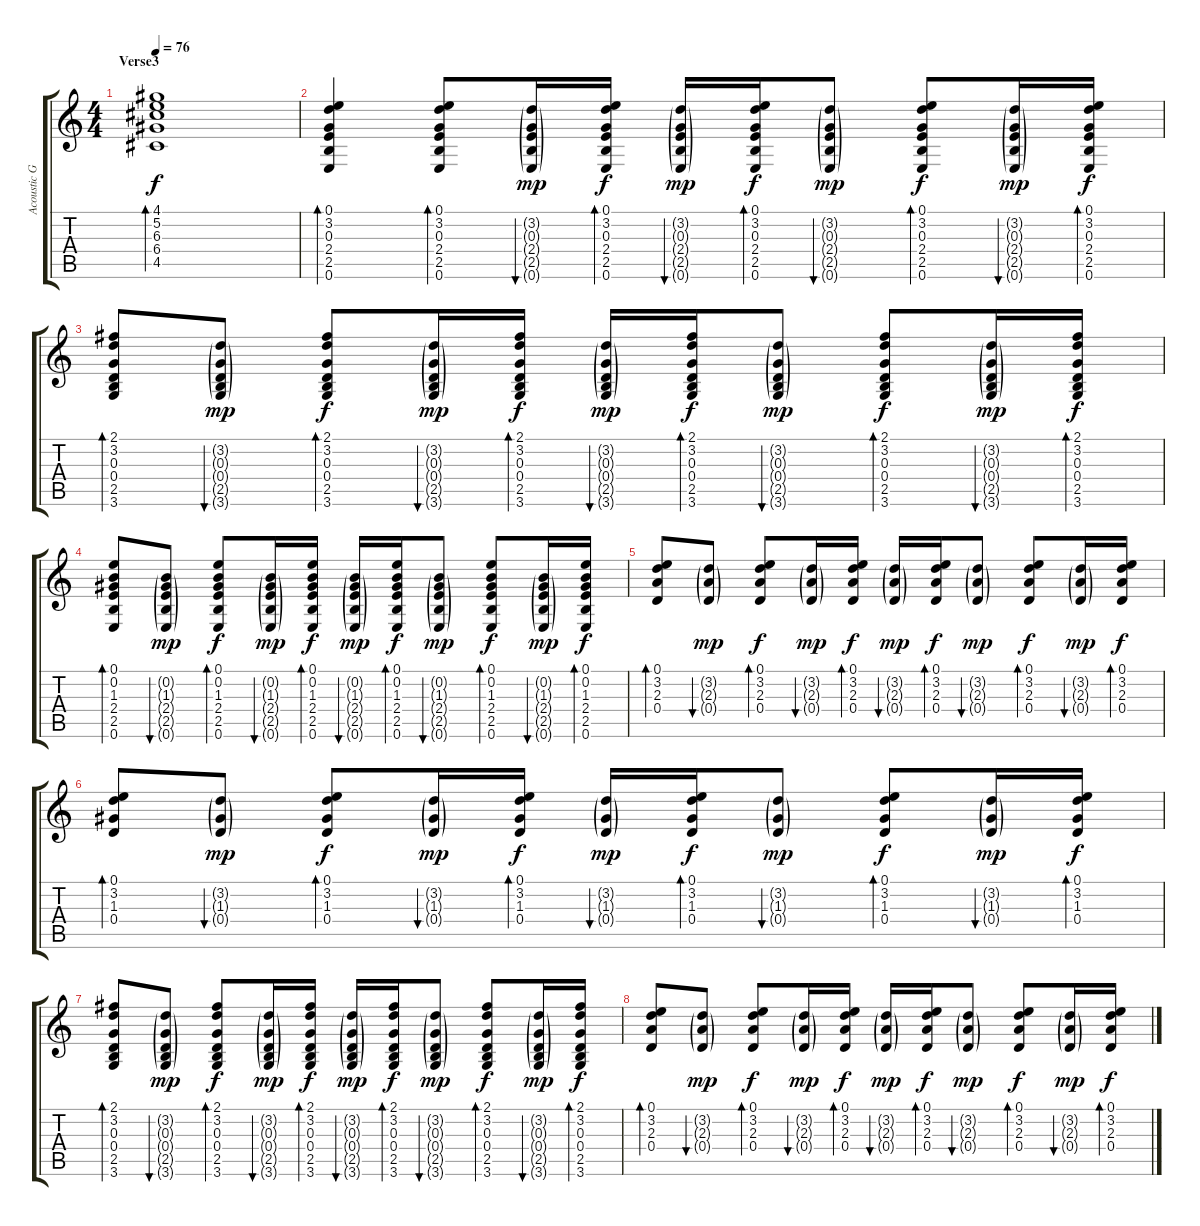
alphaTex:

\track ("Acoustic Gtr 2" "Acoustic G") {instrument acousticguitarnylon}
\staff {score tabs}
\tuning (E4 B3 G3 D3 A2 E2) {hide}
\ts (4 4)
\section ("" "Verse3")
\tempo 76
\clef g2
\ks c
(4.1 5.2 6.3 6.4 4.5).1{bd 240 dy f} |
(0.1 3.2 0.3 2.4 2.5 0.6).4{bd 120} (0.1 3.2 0.3 2.4 2.5 0.6).8{bd 60} (3.2{g} 0.3{g} 2.4{g} 2.5{g} 0.6{g}).16{bu 60 dy mp} (0.1 3.2 0.3 2.4 2.5 0.6).16{bd 60 dy f} (3.2{g} 0.3{g} 2.4{g} 2.5{g} 0.6{g}).16{bu 60 dy mp} (0.1 3.2 0.3 2.4 2.5 0.6).16{bd 60 dy f} (3.2{g} 0.3{g} 2.4{g} 2.5{g} 0.6{g}).8{bu 60 dy mp} (0.1 3.2 0.3 2.4 2.5 0.6).8{bd 60 dy f} (3.2{g} 0.3{g} 2.4{g} 2.5{g} 0.6{g}).16{bu 60 dy mp} (0.1 3.2 0.3 2.4 2.5 0.6).16{bd 60 dy f} |
(2.1 3.2 0.3 0.4 2.5 3.6).8{bd 60} (3.2{g} 0.3{g} 0.4{g} 2.5{g} 3.6{g}).8{bu 60 dy mp} (2.1 3.2 0.3 0.4 2.5 3.6).8{bd 60 dy f} (3.2{g} 0.3{g} 0.4{g} 2.5{g} 3.6{g}).16{bu 60 dy mp} (2.1 3.2 0.3 0.4 2.5 3.6).16{bd 60 dy f} (3.2{g} 0.3{g} 0.4{g} 2.5{g} 3.6{g}).16{bu 60 dy mp} (2.1 3.2 0.3 0.4 2.5 3.6).16{bd 60 dy f} (3.2{g} 0.3{g} 0.4{g} 2.5{g} 3.6{g}).8{bu 60 dy mp} (2.1 3.2 0.3 0.4 2.5 3.6).8{bd 60 dy f} (3.2{g} 0.3{g} 0.4{g} 2.5{g} 3.6{g}).16{bu 60 dy mp} (2.1 3.2 0.3 0.4 2.5 3.6).16{bd 60 dy f} |
(0.1 0.2 1.3 2.4 2.5 0.6).8{bd 60} (0.2{g} 1.3{g} 2.4{g} 2.5{g} 0.6{g}).8{bu 60 dy mp} (0.1 0.2 1.3 2.4 2.5 0.6).8{bd 60 dy f} (0.2{g} 1.3{g} 2.4{g} 2.5{g} 0.6{g}).16{bu 60 dy mp} (0.1 0.2 1.3 2.4 2.5 0.6).16{bd 60 dy f} (0.2{g} 1.3{g} 2.4{g} 2.5{g} 0.6{g}).16{bu 60 dy mp} (0.1 0.2 1.3 2.4 2.5 0.6).16{bd 60 dy f} (0.2{g} 1.3{g} 2.4{g} 2.5{g} 0.6{g}).8{bu 60 dy mp} (0.1 0.2 1.3 2.4 2.5 0.6).8{bd 60 dy f} (0.2{g} 1.3{g} 2.4{g} 2.5{g} 0.6{g}).16{bu 60 dy mp} (0.1 0.2 1.3 2.4 2.5 0.6).16{bd 60 dy f} |
(0.1 3.2 2.3 0.4).8{bd 60} (3.2{g} 2.3{g} 0.4{g}).8{bu 60 dy mp} (0.1 3.2 2.3 0.4).8{bd 60 dy f} (3.2{g} 2.3{g} 0.4{g}).16{bu 60 dy mp} (0.1 3.2 2.3 0.4).16{bd 60 dy f} (3.2{g} 2.3{g} 0.4{g}).16{bu 60 dy mp} (0.1 3.2 2.3 0.4).16{bd 60 dy f} (3.2{g} 2.3{g} 0.4{g}).8{bu 60 dy mp} (0.1 3.2 2.3 0.4).8{bd 60 dy f} (3.2{g} 2.3{g} 0.4{g}).16{bu 60 dy mp} (0.1 3.2 2.3 0.4).16{bd 60 dy f} |
(0.1 3.2 1.3 0.4).8{bd 60} (3.2{g} 1.3{g} 0.4{g}).8{bu 60 dy mp} (0.1 3.2 1.3 0.4).8{bd 60 dy f} (3.2{g} 1.3{g} 0.4{g}).16{bu 60 dy mp} (0.1 3.2 1.3 0.4).16{bd 60 dy f} (3.2{g} 1.3{g} 0.4{g}).16{bu 60 dy mp} (0.1 3.2 1.3 0.4).16{bd 60 dy f} (3.2{g} 1.3{g} 0.4{g}).8{bu 60 dy mp} (0.1 3.2 1.3 0.4).8{bd 60 dy f} (3.2{g} 1.3{g} 0.4{g}).16{bu 60 dy mp} (0.1 3.2 1.3 0.4).16{bd 60 dy f} |
(2.1 3.2 0.3 0.4 2.5 3.6).8{bd 60} (3.2{g} 0.3{g} 0.4{g} 2.5{g} 3.6{g}).8{bu 60 dy mp} (2.1 3.2 0.3 0.4 2.5 3.6).8{bd 60 dy f} (3.2{g} 0.3{g} 0.4{g} 2.5{g} 3.6{g}).16{bu 60 dy mp} (2.1 3.2 0.3 0.4 2.5 3.6).16{bd 60 dy f} (3.2{g} 0.3{g} 0.4{g} 2.5{g} 3.6{g}).16{bu 60 dy mp} (2.1 3.2 0.3 0.4 2.5 3.6).16{bd 60 dy f} (3.2{g} 0.3{g} 0.4{g} 2.5{g} 3.6{g}).8{bu 60 dy mp} (2.1 3.2 0.3 0.4 2.5 3.6).8{bd 60 dy f} (3.2{g} 0.3{g} 0.4{g} 2.5{g} 3.6{g}).16{bu 60 dy mp} (2.1 3.2 0.3 0.4 2.5 3.6).16{bd 60 dy f} |
(0.1 3.2 2.3 0.4).8{bd 60} (3.2{g} 2.3{g} 0.4{g}).8{bu 60 dy mp} (0.1 3.2 2.3 0.4).8{bd 60 dy f} (3.2{g} 2.3{g} 0.4{g}).16{bu 60 dy mp} (0.1 3.2 2.3 0.4).16{bd 60 dy f} (3.2{g} 2.3{g} 0.4{g}).16{bu 60 dy mp} (0.1 3.2 2.3 0.4).16{bd 60 dy f} (3.2{g} 2.3{g} 0.4{g}).8{bu 60 dy mp} (0.1 3.2 2.3 0.4).8{bd 60 dy f} (3.2{g} 2.3{g} 0.4{g}).16{bu 60 dy mp} (0.1 3.2 2.3 0.4).16{bd 60 dy f}
